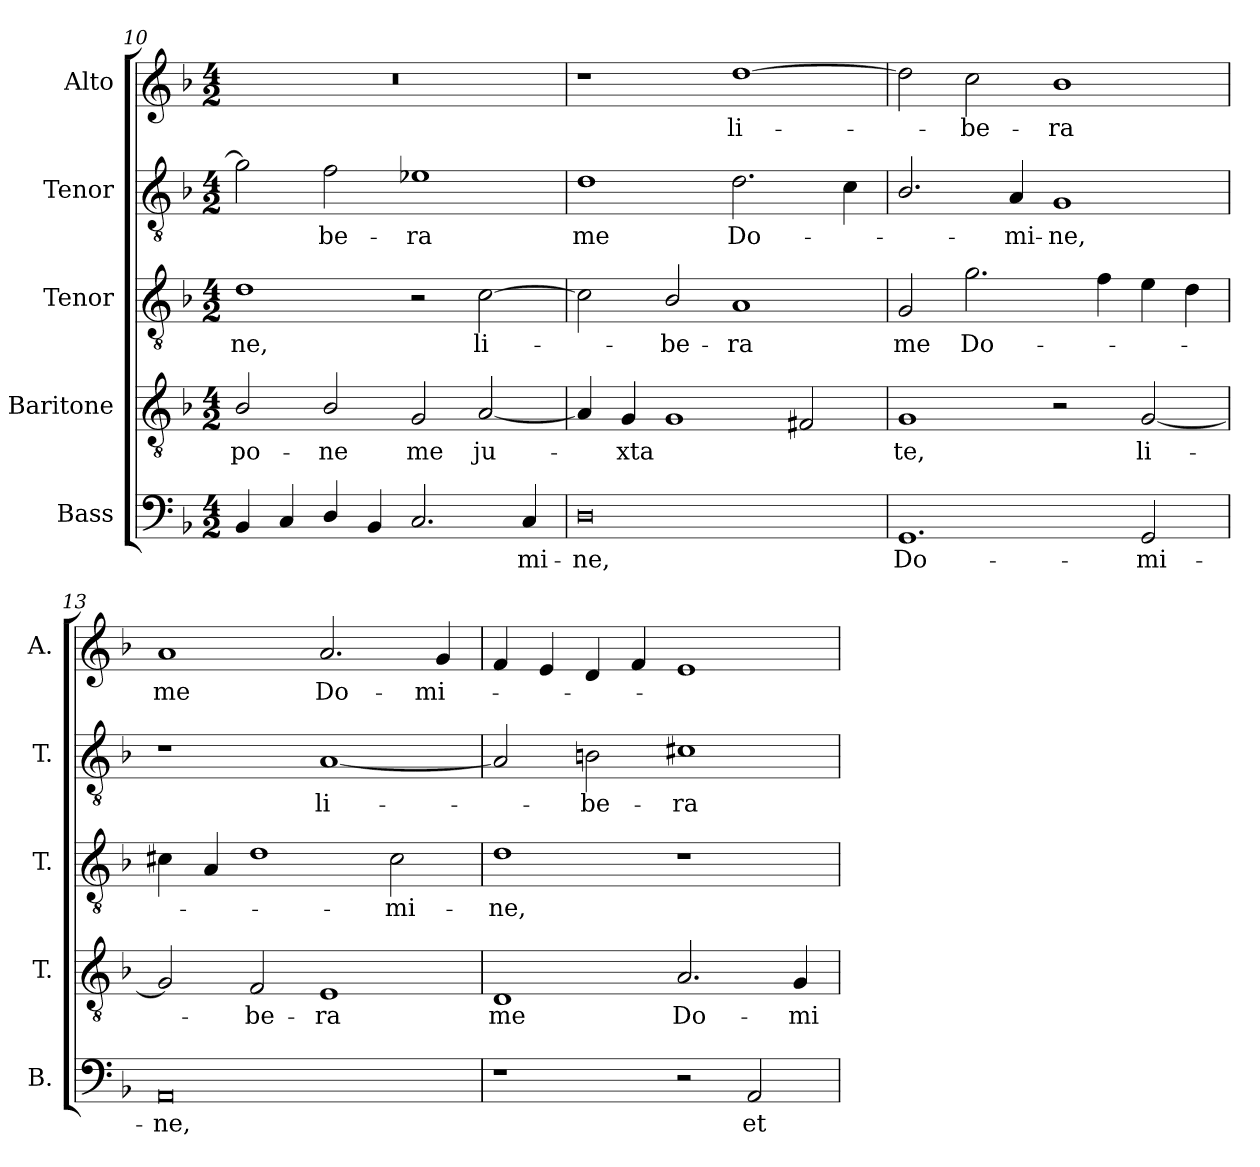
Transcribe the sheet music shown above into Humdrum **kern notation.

**kern	**text	**kern	**text	**kern	**text	**kern	**text	**kern	**text
*part5	*part5	*part4	*part4	*part3	*part3	*part2	*part2	*part1	*part1
*staff5	*staff5	*staff4	*staff4	*staff3	*staff3	*staff2	*staff2	*staff1	*staff1
*I"Bass	*	*I"Baritone	*	*I"Tenor	*	*I"Tenor	*	*I"Alto	*
*I'B.	*	*I'T.	*	*I'T.	*	*I'T.	*	*I'A.	*
!!LO:LB:g=z
*clefF4	*	*clefGv2	*	*clefGv2	*	*clefGv2	*	*clefG2	*
*	*	*ITrd7c12	*	*ITrd7c12	*	*ITrd7c12	*	*	*
*k[b-]	*	*k[b-]	*	*k[b-]	*	*k[b-]	*	*k[b-]	*
*F:	*	*F:	*	*F:	*	*F:	*	*F:	*
*M4/2	*	*M4/2	*	*M4/2	*	*M4/2	*	*M4/2	*
=10	=10	=10	=10	=10	=10	=10	=10	=10	=10
!	!	!	!LO:LY:b:color=#000000	!	!	!	!	!	!
!	!	!	!	!	!LO:LY:b:color=#000000	!	!	!LO:N:vis=1	!
4BB-i/	.	2BB-i/	po-	1Di	-ne,	2Gi\]	.	0r	.
4Ci/	.	.	.	.	.	.	.	.	.
!	!	!	!LO:LY:b:color=#000000	!	!	!	!	!	!
!	!	!	!	!	!	!	!LO:LY:b:color=#000000	!	!
4Di/	.	2BB-i/	-ne	.	.	2Fi\	-be-	.	.
4BB-i/	.	.	.	.	.	.	.	.	.
!	!	!	!LO:LY:b:color=#000000	!	!	!	!	!	!
!	!	!	!	!	!	!	!LO:LY:b:color=#000000	!	!
2.Ci/	.	2GGi/	me	2r	.	1E-Xi	-ra	.	.
!	!	!	!LO:LY:b:color=#000000	!	!	!	!	!	!
!	!	!	!	!	!LO:LY:b:color=#000000	!	!	!	!
.	.	[2AAi/	ju-	[2Ci\	li-	.	.	.	.
!	!LO:LY:b:color=#000000	!	!	!	!	!	!	!	!
4Ci/	-mi-	.	.	.	.	.	.	.	.
=11	=11	=11	=11	=11	=11	=11	=11	=11	=11
!	!LO:LY:b:color=#000000	!	!	!	!	!	!	!	!
!	!	!	!	!	!	!	!LO:LY:b:color=#000000	!	!
0Di	-ne,	4AAi/]	.	2Ci\]	.	1Di	me	1r	.
!	!	!	!LO:LY:b:color=#000000	!	!	!	!	!	!
.	.	4GGi/	-xta	.	.	.	.	.	.
!	!	!	!	!	!LO:LY:b:color=#000000	!	!	!	!
.	.	1GGi	.	2BB-i/	-be-	.	.	.	.
!	!	!	!	!	!LO:LY:b:color=#000000	!	!	!	!
!	!	!	!	!	!	!	!LO:LY:b:color=#000000	!	!
!	!	!	!	!	!	!	!	!	!LO:LY:b:color=#000000
.	.	.	.	1AAi	-ra	2.Di\	Do-	[1ddi	li-
.	.	2FF#Xi/	.	.	.	.	.	.	.
.	.	.	.	.	.	4Ci\	.	.	.
=12	=12	=12	=12	=12	=12	=12	=12	=12	=12
!	!LO:LY:b:color=#000000	!	!	!	!	!	!	!	!
!	!	!	!LO:LY:b:color=#000000	!	!	!	!	!	!
!	!	!	!	!	!LO:LY:b:color=#000000	!	!	!	!
1.GGi	Do-	1GGi	te,	2GGi/	me	2.BB-i/	.	2ddi\]	.
!	!	!	!	!	!LO:LY:b:color=#000000	!	!	!	!
!	!	!	!	!	!	!	!	!	!LO:LY:b:color=#000000
.	.	.	.	2.Gi\	Do-	.	.	2cci\	-be-
!	!	!	!	!	!	!	!LO:LY:b:color=#000000	!	!
.	.	.	.	.	.	4AAi/	-mi-	.	.
!	!	!	!	!	!	!	!LO:LY:b:color=#000000	!	!
!	!	!	!	!	!	!	!	!	!LO:LY:b:color=#000000
.	.	2r	.	.	.	1GGi	-ne,	1b-i	-ra
.	.	.	.	4Fi\	.	.	.	.	.
!	!LO:LY:b:color=#000000	!	!	!	!	!	!	!	!
!	!	!	!LO:LY:b:color=#000000	!	!	!	!	!	!
2GGi/	-mi-	[2GGi/	li-	4Ei\	.	.	.	.	.
.	.	.	.	4Di\	.	.	.	.	.
=13	=13	=13	=13	=13	=13	=13	=13	=13	=13
!	!LO:LY:b:color=#000000	!	!	!	!	!	!	!	!
!	!	!	!	!	!	!	!	!	!LO:LY:b:color=#000000
0AAi	-ne,	2GGi/]	.	4C#Xi\	.	1r	.	1ai	me
.	.	.	.	4AAi/	.	.	.	.	.
!	!	!	!LO:LY:b:color=#000000	!	!	!	!	!	!
.	.	2FFi/	-be-	1Di	.	.	.	.	.
!	!	!	!LO:LY:b:color=#000000	!	!	!	!	!	!
!	!	!	!	!	!	!	!LO:LY:b:color=#000000	!	!
!	!	!	!	!	!	!	!	!	!LO:LY:b:color=#000000
.	.	1EEi	-ra	.	.	[1AAi	li-	2.ai/	Do-
!	!	!	!	!	!LO:LY:b:color=#000000	!	!	!	!
.	.	.	.	2C#i\	-mi-	.	.	.	.
!	!	!	!	!	!	!	!	!	!LO:LY:b:color=#000000
.	.	.	.	.	.	.	.	4gi/	-mi-
=14	=14	=14	=14	=14	=14	=14	=14	=14	=14
!	!	!	!LO:LY:b:color=#000000	!	!	!	!	!	!
!	!	!	!	!	!LO:LY:b:color=#000000	!	!	!	!
1r	.	1DDi	me	1Di	-ne,	2AAi/]	.	4fi/	.
.	.	.	.	.	.	.	.	4ei/	.
!	!	!	!	!	!	!	!LO:LY:b:color=#000000	!	!
.	.	.	.	.	.	2BBni\	-be-	4di/	.
.	.	.	.	.	.	.	.	4fi/	.
!	!	!	!LO:LY:b:color=#000000	!	!	!	!	!	!
!	!	!	!	!	!	!	!LO:LY:b:color=#000000	!	!
2r	.	2.AAi/	Do-	1r	.	1C#Xi	-ra	1ei	.
!	!LO:LY:b:color=#000000	!	!	!	!	!	!	!	!
2AAi/	et	.	.	.	.	.	.	.	.
!	!	!	!LO:LY:b:color=#000000	!	!	!	!	!	!
.	.	4GGi/	-mi-	.	.	.	.	.	.
=	=	=	=	=	=	=	=	=	=
*-	*-	*-	*-	*-	*-	*-	*-	*-	*-
